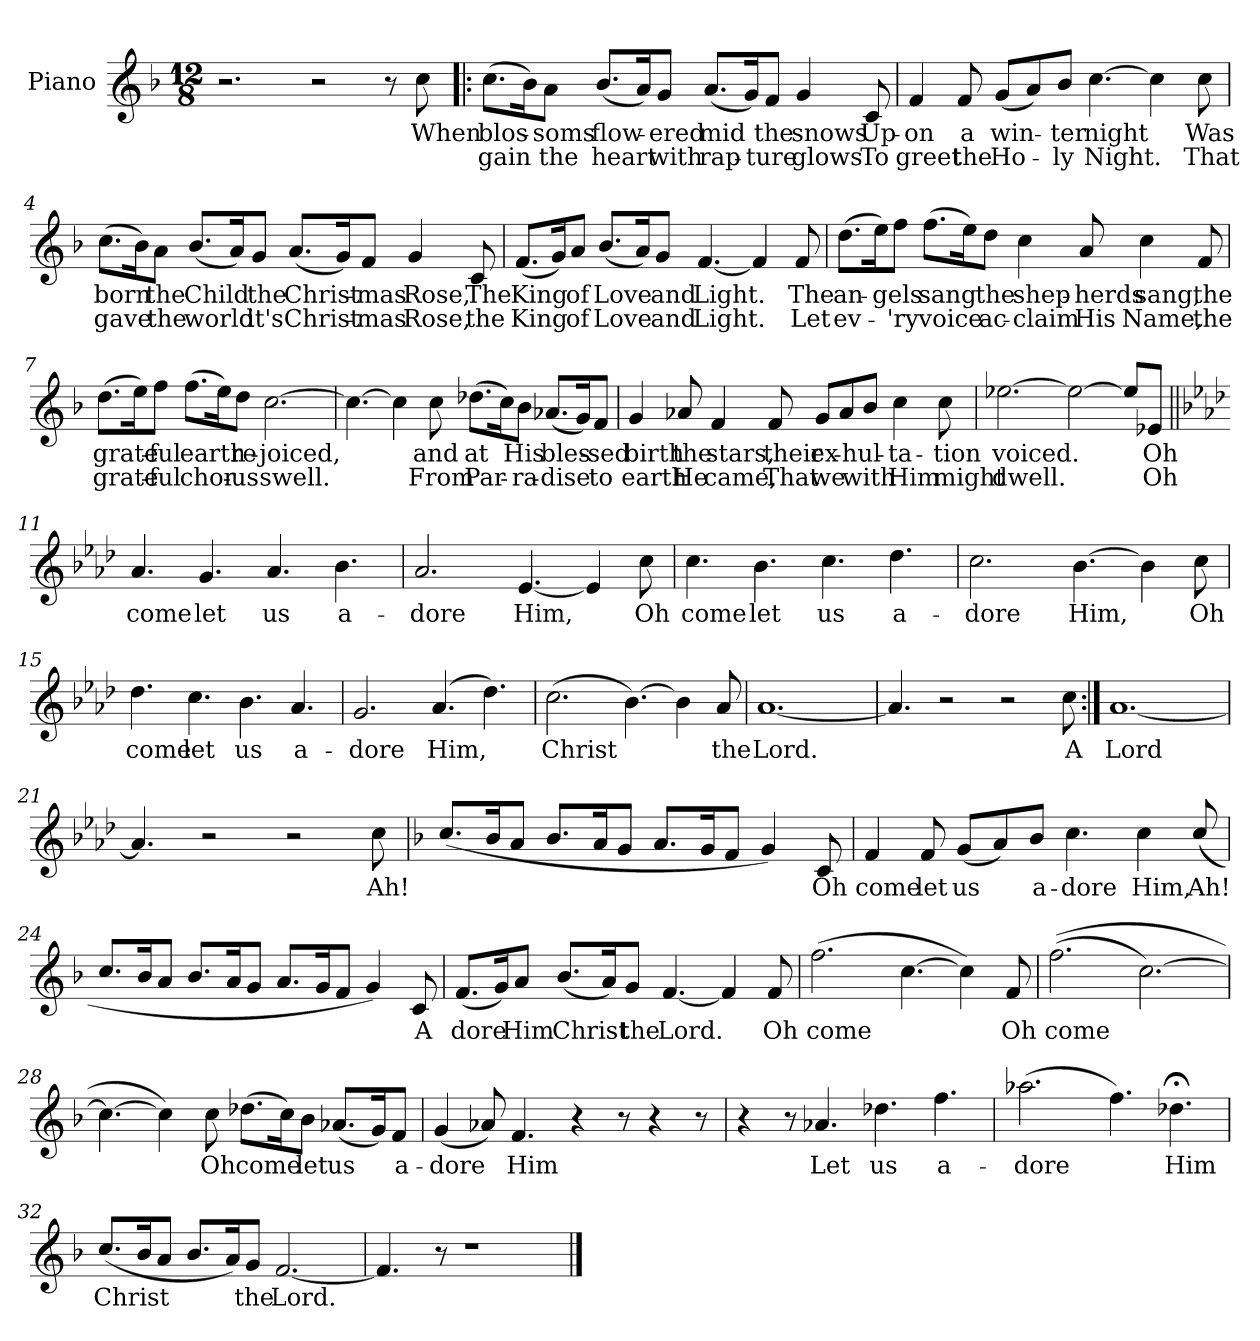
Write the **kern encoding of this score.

**kern	**text	**text
*part1	*part1	*part1
*staff1	*staff1	*staff1
*I"Piano	*	*
*I'Pno.	*	*
*clefG2	*	*
*k[b-]	*	*
*F:	*	*
*M12/8	*	*
=1	=1	=1
2.r	.	.
2r	.	.
8r	.	.
8cc\	When	.
=2!|:	=2!|:	=2!|:
(8.cc\L	blos-	gain
16b-\K)	.	.
8a\J	-soms	the
(8.b-/L	flow-	heart
16a/K)	.	.
8g/J	-ered	with
(8.a/L	mid	rap-
16g/K)	.	.
8f/J	the	-ture
4g/	snows	glows
8c/	Up-	To
!!LO:LB:g=z
=3	=3	=3
4f/	-on	greet
8f/	a	the
(8g/L	win-	Ho-
8a/)	.	.
8b-/J	-ter	-ly
[4.cc\	night	Night.
4cc\]	.	.
8cc\	Was	That
=4	=4	=4
(8.cc\L	born	gave
16b-\K)	.	.
8a\J	the	the
(8.b-/L	Child	world
16a/K)	.	.
8g/J	the	it's
(8.a/L	Christ-	Christ-
16g/K)	.	.
8f/J	-mas	-mas
4g/	Rose,	Rose,
8c/	The	the
!!LO:LB:g=z
=5	=5	=5
(8.f/L	-King	King
16g/K)	.	.
8a/J	of	of
(8.b-/L	Love	Love
16a/K)	.	.
8g/J	and	and
[4.f/	Light.	Light.
4f/]	.	.
8f/	The	Let
=6	=6	=6
(8.dd\L	an-	ev-
16ee\K)	.	.
8ff\J	-gels	-'ry
(8.ff\L	sang	voice
16ee\K)	.	.
8dd\J	the	ac-
4cc\	shep-	-claim
8a/	-herds	His
4cc\	sang,	Name,
8f/	the	the
!!LO:LB:g=z
=7	=7	=7
(8.dd\L	grate-	grate-
16ee\K)	.	.
8ff\J	-ful	-ful
(8.ff\L	earth	chor-
16ee\K)	.	.
8dd\J	re-	-us
[2.cc\	-joiced,	swell.
=8	=8	=8
4.cc\_	.	.
4cc\]	.	.
8cc\	and	From
(8.dd-X\L	at	Par-
16cc\K)	.	.
8b-\J	His	-ra-
(8.a-X/L	bles-	-dise
16g/K)	.	.
8f/J	-sed	to
!!LO:LB:g=z
=9	=9	=9
4g/	birth	earth
8a-X/	the	He
4f/	stars,	came,
8f/	their	That
8g/L	ex-	we
8a-/	.	.
8b-/J	-hul-	with
4cc\	-ta-	Him
8cc\	-tion	might
=10	=10	=10
[2.ee-X\	voiced.	dwell.
2ee-\_	.	.
8ee-/L]	.	.
8e-X/J	Oh	Oh
!!LO:LB:g=z
=11||	=11||	=11||
*k[b-e-a-d-]	*	*
*A-:	*	*
4.a-/	come	.
4.g/	let	.
4.a-/	us	.
4.b-\	a-	.
=12	=12	=12
2.a-/	-dore	.
[4.e-/	Him,	.
4e-/]	.	.
8cc\	Oh	.
=13	=13	=13
4.cc\	come	.
4.b-\	let	.
4.cc\	us	.
4.dd-\	a-	.
!!LO:LB:g=z
=14	=14	=14
2.cc\	-dore	.
[4.b-\	Him,	.
4b-\]	.	.
8cc\	Oh	.
=15	=15	=15
4.dd-\	come	.
4.cc\	let	.
4.b-\	us	.
4.a-/	a-	.
=16	=16	=16
2.g/	-dore	.
(4.a-/	Him,	.
4.dd-\)	.	.
=17	=17	=17
(2.cc\	Christ	.
[4.b-\)	.	.
4b-\]	.	.
8a-/	the	.
!!LO:PB:g=z
=18	=18	=18
[1.a-	Lord.	.
=19	=19	=19
4.a-/]	.	.
2r	.	.
2r	.	.
8cc\	A	.
=20:|!	=20:|!	=20:|!
[1.a-	Lord	.
=21	=21	=21
4.a-/]	.	.
2r	.	.
2r	.	.
8cc\	Ah!	.
=22	=22	=22
*k[b-]	*	*
*F:	*	*
(8.cc/L	.	.
16b-/K	.	.
8a/J	.	.
8.b-/L	.	.
16a/K	.	.
8g/J	.	.
8.a/L	.	.
16g/K	.	.
8f/J	.	.
4g/)	.	.
8c/	Oh	.
!!LO:LB:g=z
=23	=23	=23
4f/	come	.
8f/	let	.
(8g/L	us	.
8a/)	.	.
8b-/J	a-	.
4.cc\	-dore	.
4cc\	Him,	.
(8cc/	Ah!	.
=24	=24	=24
8.cc/L	.	.
16b-/K	.	.
8a/J	.	.
8.b-/L	.	.
16a/K	.	.
8g/J	.	.
8.a/L	.	.
16g/K	.	.
8f/J	.	.
4g/)	.	.
8c/	A	.
!!LO:LB:g=z
=25	=25	=25
(8.f/L	-dore	.
16g/K)	.	.
8a/J	Him	.
(8.b-/L	Christ	.
16a/K)	.	.
8g/J	the	.
[4.f/	Lord.	.
4f/]	.	.
8f/	Oh	.
=26	=26	=26
(2.ff\	come	.
[4.cc\	.	.
4cc\])	.	.
8f/	Oh	.
=27	=27	=27
((2.ff\	come	.
[2.cc\)	.	.
!!LO:LB:g=z
=28	=28	=28
4.cc\_	.	.
4cc\])	.	.
8cc\	Oh	.
(8.dd-X\L	come	.
16cc\K)	.	.
8b-\J	let	.
(8.a-X/L	us	.
16g/K)	.	.
8f/J	a-	.
=29	=29	=29
(4g/	-dore	.
8a-X/)	.	.
4.f/	Him	.
4r	.	.
8r	.	.
4r	.	.
8r	.	.
=30	=30	=30
4r	.	.
8r	.	.
4.a-X/	Let	.
4.dd-X\	us	.
4.ff\	a-	.
!!LO:LB:g=z
=31	=31	=31
(2.aa-X\	-dore	.
4.ff\)	.	.
4.dd-X;<\	Him	.
=32	=32	=32
(8.cc/L	Christ	.
16b-/K	.	.
8a/J	.	.
8.b-/L	.	.
16a/K)	.	.
8g/J	the	.
[2.f/	Lord.	.
=33	=33	=33
4.f/]	.	.
8r	.	.
1r	.	.
==	==	==
*-	*-	*-
